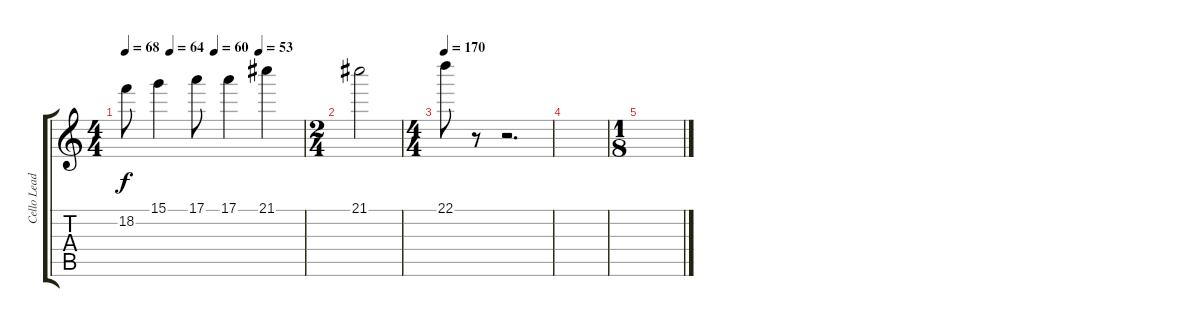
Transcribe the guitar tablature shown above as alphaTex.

\track ("Cello Lead (Solo)" "Cello Lead") {instrument distortionguitar}
\staff {score tabs}
\tuning (E4 B3 G3 D3 A2 D2) {hide}
\ts (4 4)
\tempo 68
\tempo (64 0.25)
\tempo (60 0.5)
\tempo (53 0.75)
\clef g2
\ks c
18.2.8{dy f} 15.1.4 17.1.8 17.1.4 21.1.4 |
\ts (2 4)
21.1.2 |
\ts (4 4)
\tempo 170
22.1.8 r.8 r.2{d} |
|
\ts (1 8)
